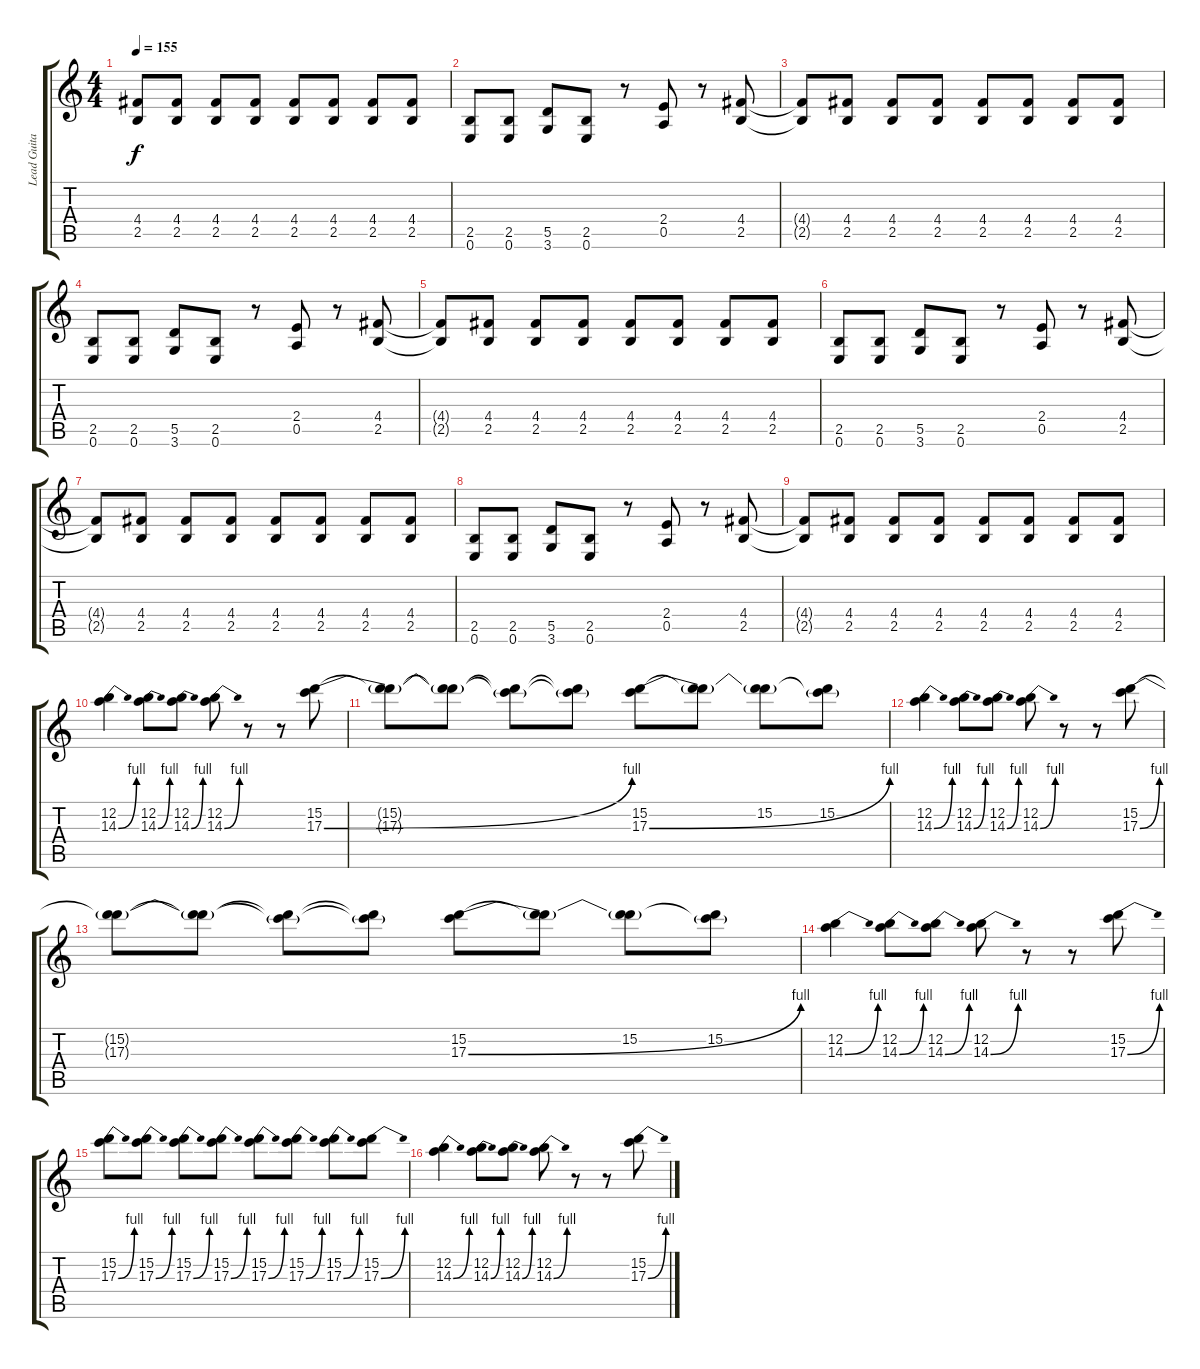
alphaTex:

\track ("Lead Guitar" "Lead Guita") {instrument distortionguitar}
\staff {score tabs}
\tuning (E4 B3 G3 D3 A2 E2) {hide}
\ts (4 4)
\tempo 155
\clef g2
\ks c
(4.4 2.5).8{dy f} (4.4 2.5).8 (4.4 2.5).8 (4.4 2.5).8 (4.4 2.5).8 (4.4 2.5).8 (4.4 2.5).8 (4.4 2.5).8 |
(2.5 0.6).8 (2.5 0.6).8 (5.5 3.6).8 (2.5 0.6).8 r.8 (2.4 0.5).8 r.8 (4.4 2.5).8 |
(4.4{t} 2.5{t}).8 (4.4 2.5).8 (4.4 2.5).8 (4.4 2.5).8 (4.4 2.5).8 (4.4 2.5).8 (4.4 2.5).8 (4.4 2.5).8 |
(2.5 0.6).8 (2.5 0.6).8 (5.5 3.6).8 (2.5 0.6).8 r.8 (2.4 0.5).8 r.8 (4.4 2.5).8 |
(4.4{t} 2.5{t}).8 (4.4 2.5).8 (4.4 2.5).8 (4.4 2.5).8 (4.4 2.5).8 (4.4 2.5).8 (4.4 2.5).8 (4.4 2.5).8 |
(2.5 0.6).8 (2.5 0.6).8 (5.5 3.6).8 (2.5 0.6).8 r.8 (2.4 0.5).8 r.8 (4.4 2.5).8 |
(4.4{t} 2.5{t}).8 (4.4 2.5).8 (4.4 2.5).8 (4.4 2.5).8 (4.4 2.5).8 (4.4 2.5).8 (4.4 2.5).8 (4.4 2.5).8 |
(2.5 0.6).8 (2.5 0.6).8 (5.5 3.6).8 (2.5 0.6).8 r.8 (2.4 0.5).8 r.8 (4.4 2.5).8 |
(4.4{t} 2.5{t}).8 (4.4 2.5).8 (4.4 2.5).8 (4.4 2.5).8 (4.4 2.5).8 (4.4 2.5).8 (4.4 2.5).8 (4.4 2.5).8 |
(12.2 14.3{be (bend 0 0 60 4)}).4 (12.2 14.3{be (bend 0 0 60 4)}).8 (12.2 14.3{be (bend 0 0 60 4)}).8 (12.2 14.3{be (bend 0 0 60 4)}).8 r.8 r.8 (15.2 17.3{be (bend 0 0 60 4)}).8 |
(15.2{t} 17.3{t}).8 (15.2{t} 17.3{t}).8 (15.2{t} 17.3{t}).8 (15.2{t} 17.3{t}).8 (15.2 17.3{be (bend 0 0 60 4)}).8 (15.2{t} 17.3{t}).8 (15.2 17.3{t}).8 (15.2 17.3{t}).8 |
(12.2 14.3{be (bend 0 0 60 4)}).4 (12.2 14.3{be (bend 0 0 60 4)}).8 (12.2 14.3{be (bend 0 0 60 4)}).8 (12.2 14.3{be (bend 0 0 60 4)}).8 r.8 r.8 (15.2 17.3{be (bend 0 0 60 4)}).8 |
(15.2{t} 17.3{t}).8 (15.2{t} 17.3{t}).8 (15.2{t} 17.3{t}).8 (15.2{t} 17.3{t}).8 (15.2 17.3{be (bend 0 0 60 4)}).8 (15.2{t} 17.3{t}).8 (15.2 17.3{t}).8 (15.2 17.3{t}).8 |
(12.2 14.3{be (bend 0 0 60 4)}).4 (12.2 14.3{be (bend 0 0 60 4)}).8 (12.2 14.3{be (bend 0 0 60 4)}).8 (12.2 14.3{be (bend 0 0 60 4)}).8 r.8 r.8 (15.2 17.3{be (bend 0 0 60 4)}).8 |
(15.2 17.3{be (bend 0 0 60 4)}).8 (15.2 17.3{be (bend 0 0 60 4)}).8 (15.2 17.3{be (bend 0 0 60 4)}).8 (15.2 17.3{be (bend 0 0 60 4)}).8 (15.2 17.3{be (bend 0 0 60 4)}).8 (15.2 17.3{be (bend 0 0 60 4)}).8 (15.2 17.3{be (bend 0 0 60 4)}).8 (15.2 17.3{be (bend 0 0 60 4)}).8 |
(12.2 14.3{be (bend 0 0 60 4)}).4 (12.2 14.3{be (bend 0 0 60 4)}).8 (12.2 14.3{be (bend 0 0 60 4)}).8 (12.2 14.3{be (bend 0 0 60 4)}).8 r.8 r.8 (15.2 17.3{be (bend 0 0 60 4)}).8
